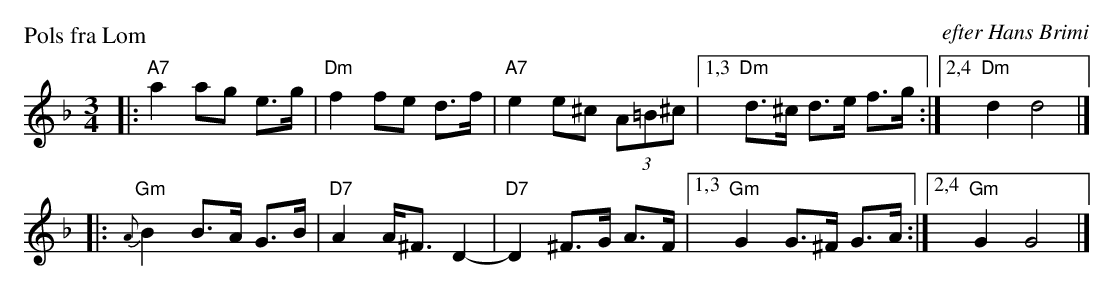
X:1
P: Pols fra Lom
O: efter Hans Brimi
M: 3/4
L: 1/8
K: Dm
|: "A7"a2 ag e>g | "Dm"f2 fe d>f | "A7"e2 e^c (3A=B^c |1,3 "Dm"d>^c d>e f>g :|2,4 "Dm"d2 d4 |]
|: "Gm"{A}B2 B>A G>B | "D7"A2 A<^F D2- | "D7"D2 ^F>G A>F |1,3 "Gm"G2 G>^F G>A :|2,4 "Gm"G2 G4 |]
